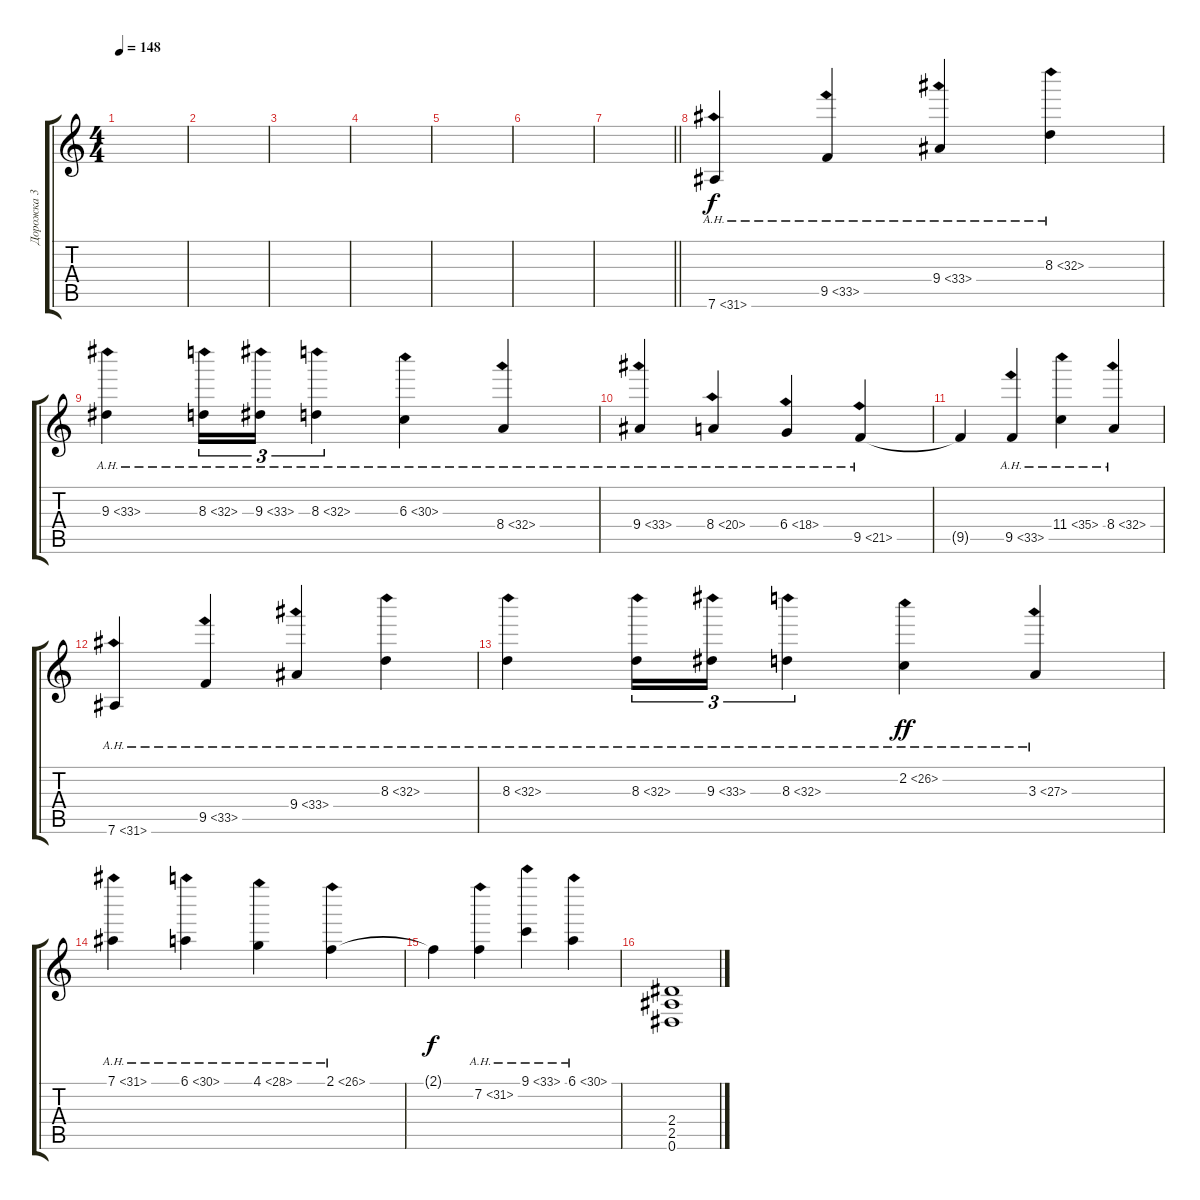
\track ("Дорожка 3" "Дорожка 3") {instrument acousticguitarsteel}
\staff {score tabs}
\tuning (Eb4 Bb3 Gb3 Db3 Ab2 Eb2) {hide}
\ts (4 4)
\tempo 148
\clef g2
\ks c
|
|
|
|
|
|
\barLineRight lightlight
|
7.6{ah 24}.4{volume 15 instrument distortionguitar} 9.5{ah 24}.4 9.4{ah 24}.4 8.3{ah 24}.4 |
9.3{ah 24}.4 8.3{ah 24}.16{tu (3 2)} 9.3{ah 24}.16{tu (3 2)} 8.3{ah 24}.4{tu (3 2)} 6.3{ah 24}.4 8.4{ah 24}.4 |
9.4{ah 24}.4 8.4{ah 12}.4 6.4{ah 12}.4 9.5{ah 12}.4 |
9.5{t}.4 9.5{ah 24}.4 11.4{ah 24}.4 8.4{ah 24}.4 |
7.6{ah 24}.4 9.5{ah 24}.4 9.4{ah 24}.4 8.3{ah 24}.4 |
8.3{ah 24}.4 8.3{ah 24}.16{tu (3 2)} 9.3{ah 24}.16{tu (3 2)} 8.3{ah 24}.4{tu (3 2)} 2.2{ah 24}.4{dy ff} 3.3{ah 24}.4 |
7.1{ah 24}.4 6.1{ah 24}.4 4.1{ah 24}.4 2.1{ah 24}.4 |
2.1{t}.4{dy f} 7.2{ah 24}.4 9.1{ah 24}.4 6.1{ah 24}.4 |
(2.4 2.5 0.6).1{volume 12 instrument distortionguitar}
